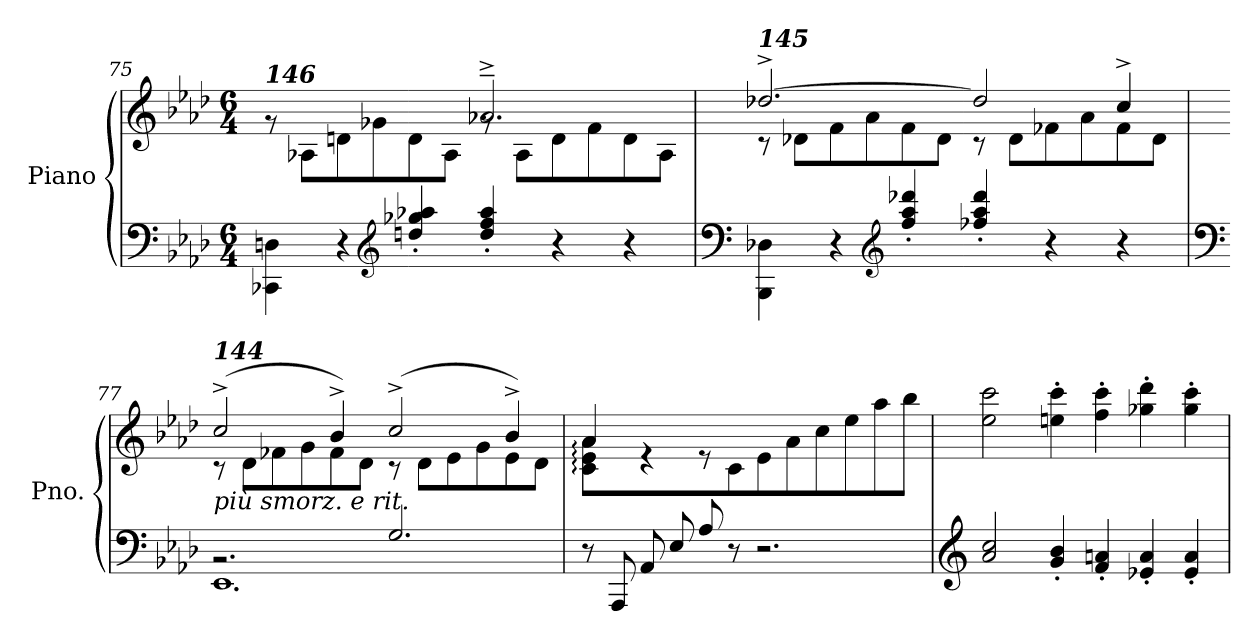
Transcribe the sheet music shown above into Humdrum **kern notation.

**kern	**kern
*part1	*part1
*staff2	*staff1
*I"Piano	*
*I'Pno.	*
*clefF4	*clefG2
*k[b-e-a-d-]	*k[b-e-a-d-]
*M6/4	*M6/4
=75	=75
*	*^
!	!LO:TX:a:Bi:t=146	!
4CC-X\ 4Dn\	2.ryy	8rg
.	.	8A-X\L
4r	.	8dn\
.	.	8g-X\
*clefG2	*	*
4ddn/' 4gg-X/' 4aa-X/'	.	8d\
.	.	8A-\J
4dd/' 4ff/' 4aa-/'	2.a-X~^/	8rg
.	.	8A-\L
4r	.	8d\
.	.	8f\
4r	.	8d\
.	.	8A-\J
=76	=76	=76
*clefF4	*	*
!	!LO:TX:a:Bi:t=145	!
4BBB-\ 4D-X\	[2.dd-X^/	8r
.	.	8d-X\L
4r	.	8f\
.	.	8a-\
*clefG2	*	*
4ff/' 4aa-/' 4ddd-X/'	.	8f\
.	.	8d-\J
4ff-X/' 4aa-/' 4ddd-/'	2dd-/]	8r
.	.	8d-\L
4r	.	8f-X\
.	.	8a-\
4r	4cc^/	8f-\
.	.	8d-\J
=77	=77	=77
*clefF4	*	*
*^	*	*
!	!	!LO:TX:b:i:t=più smorz. e rit.	!
!	!	!LO:TX:a:Bi:t=144	!
2.rBB	1.EE-	(>2cc^/	8r
.	.	.	8d-\L
.	.	.	8f-X\
.	.	.	8g\
.	.	4b-^/)	8f-\
.	.	.	8d-\J
2.G/	.	(>2cc^/	8r
.	.	.	8d-\L
.	.	.	8e-\
.	.	.	8g\
.	.	4b-^/)	8e-\
.	.	.	8d-\J
=78	=78	=78	=78
*	*	*	*^
8ryy	8r	4a-/	4c\: 4e-\:	8c: 8e-: 8a-:
(>8AAA-/L	2ryy	.	.	2ryy
8AA-/	.	4re	1ryy	.
8E-/	.	.	.	.
8A-/	.	8re	.	.
2..ryy	8r	8ryy	.	8c\
.	2.r	4ryy	.	8e-\
.	.	.	.	8a-\
.	.	2ryy	.	8cc\
.	.	.	.	8ee-\
.	.	.	4ryy	8aa-\
.	.	.	.	8bb-\J)
*v	*v	*	*	*
*	*v	*v	*v
=79	=79
*clefG2	*
*	*^
*	*	*^
!	!LO:TX:a:Bi:t=140	!	!
*	*v	*v	*v
2a-/ 2cc/	2ee-\ 2ccc\
4g/' 4b-/'	4een\' 4ccc\'
4f/' 4an/'	4ff\' 4ccc\'
4e-X/' 4a/'	4gg-X\' 4ddd-\'
4e-/' 4a/'	4gg-\' 4ccc\'
=	=
*-	*-
